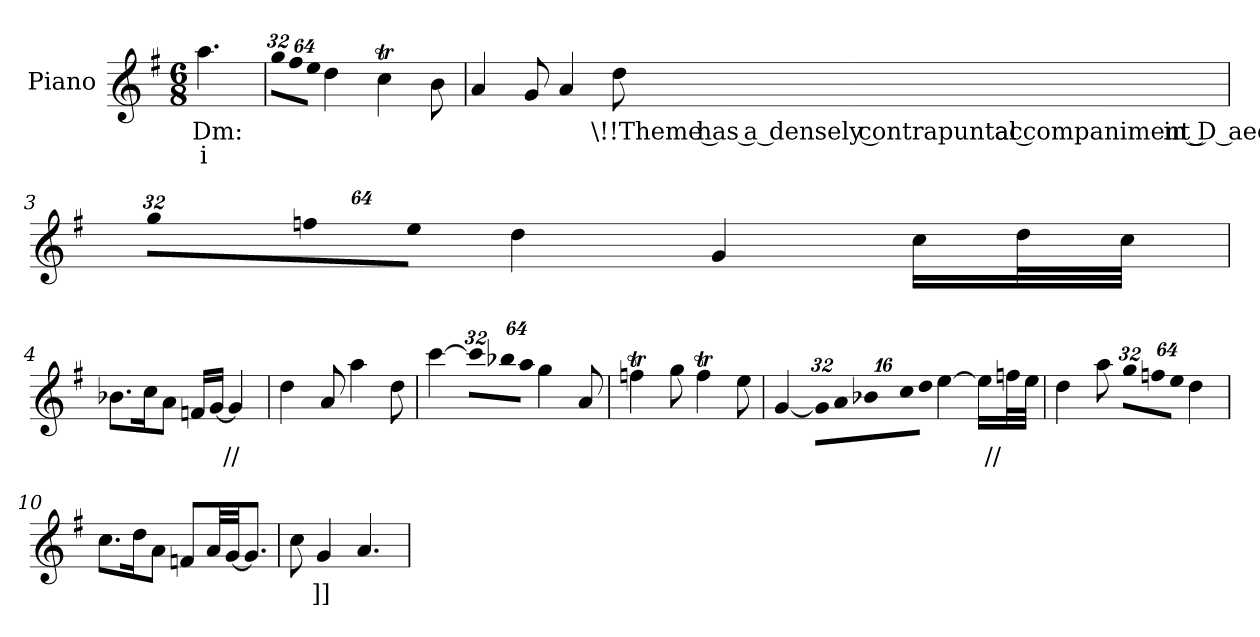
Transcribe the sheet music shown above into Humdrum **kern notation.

**kern	**text	**text
*part1	*part1	*part1
*staff1	*staff1	*staff1
*I"Piano	*	*
*I'Pno.	*	*
!!LO:PB:g=z
*clefG2	*	*
*k[f#]	*	*
*e:	*	*
*M6/8	*	*
*MM80	*	*
=	=	=
!	!LO:LY:b:color=#000000	!LO:LY:b:color=#000000
4.aai\	Dm:	i
=1	=1	=1
*Xbrackettup	*	*
!LO:N:vis=16	!	!
512%21ggi\LL	.	.
!LO:N:vis=16	!	!
1024%43ff#i\	.	.
!LO:N:vis=16	!	!
1024%43eei\JJ	.	.
4ddi\	.	.
4ccTi\	.	.
8bi\	.	.
=2	=2	=2
4ai/	.	.
8gi/	.	.
4ai/	.	.
!	!LO:LY:b:color=#000000	!
8ddi\	\!!Theme has a densely contrapuntal accompaniment in D aeolian/dorian, does not map well onto chord symbols or RNs	.
=3	=3	=3
!LO:N:vis=16	!	!
512%21ggi\LL	.	.
!LO:N:vis=16	!	!
1024%43ffni\	.	.
!LO:N:vis=16	!	!
1024%43eei\JJ	.	.
4ddi\	.	.
4gi/	.	.
16cci\LL	.	.
32ddi\L	.	.
32cci\JJJ	.	.
=4	=4	=4
8.b-Xi\L	.	.
16cci\k	.	.
8ai\J	.	.
16fni/LL	.	.
[<16gi/JJ	.	.
!	!LO:LY:b:color=#000000	!
4gi/]	//	.
=5	=5	=5
4ddi\	.	.
8ai/	.	.
4aai\	.	.
8ddi\	.	.
!!LO:LB:g=z
=6	=6	=6
[>4ccci\	.	.
!LO:N:vis=16	!	!
512%21ccci\LL]	.	.
!LO:N:vis=16	!	!
1024%43bb-Xi\	.	.
!LO:N:vis=16	!	!
1024%43aai\JJ	.	.
4ggi\	.	.
8ai/	.	.
=7	=7	=7
4ffnTi\	.	.
8ggi\	.	.
4ffTi\	.	.
8eei\	.	.
=8	=8	=8
[<4gi/	.	.
!LO:N:vis=32	!	!
1024%25gi\LLL]	.	.
!LO:N:vis=32	!	!
512%13ai\	.	.
!LO:N:vis=32	!	!
1024%25b-Xi\	.	.
!LO:N:vis=32	!	!
512%13cci\	.	.
!LO:N:vis=32	!	!
512%13ddi\JJJ	.	.
[>4eei\	.	.
16eei\LL]	.	.
!	!LO:LY:b:color=#000000	!
32ffni\L	//	.
32eei\JJJ	.	.
=9	=9	=9
4ddi\	.	.
8aai\	.	.
!LO:N:vis=16	!	!
512%21ggi\LL	.	.
!LO:N:vis=16	!	!
1024%43ffni\	.	.
!LO:N:vis=16	!	!
1024%43eei\JJ	.	.
4ddi\	.	.
=10	=10	=10
8.cci\L	.	.
16ddi\k	.	.
8ai\J	.	.
8fni/L	.	.
32ai/LL	.	.
[<32gi/JJ	.	.
8.gi/J]	.	.
=11	=11	=11
8cci\	.	.
!	!LO:LY:b:color=#000000	!
4gi/	]]	.
4.ai/	.	.
=	=	=
*-	*-	*-
